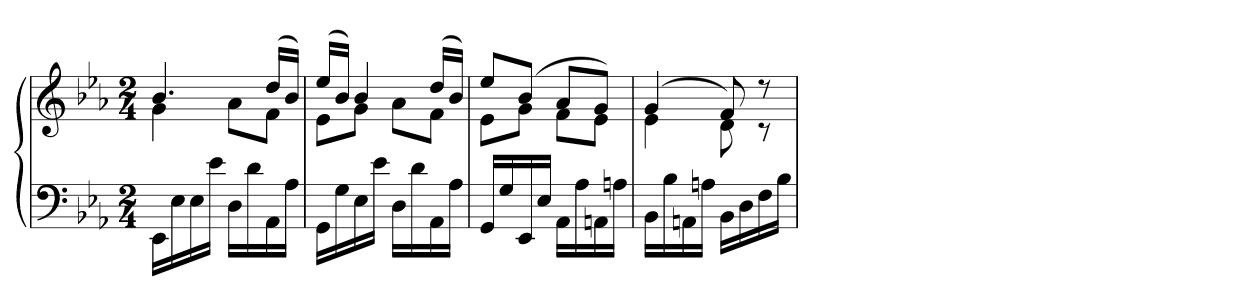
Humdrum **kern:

**kern	**kern
*part1	*part1
*staff2	*staff1
*clefF4	*clefG2
*k[b-e-a-]	*k[b-e-a-]
*E-:	*E-:
*M2/4	*M2/4
=	=
*	*^
16EE-LL	4.b-	4g
16E-	.	.
16E-	.	.
16e-JJ	.	.
16DLL	.	8a-L
16d	.	.
16AA-	(16ddLL	8fJ
16A-JJ	16b-JJ)	.
=138	=138	=138
16GGLL	(16ee-LL	8e-L
16G	16b-JJ)	.
16E-	4b-	8gJ
16e-JJ	.	.
16DLL	.	8a-L
16d	.	.
16AA-	(16ddLL	8fJ
16A-JJ	16b-JJ)	.
=139	=139	=139
16GGLL	8ee-L	8e-L
16G	.	.
16EE-	(8b-J	8gJ
16E-JJ	.	.
16AA-LL	8a-L	8fL
16A-	.	.
16AAn	8gJ)	8e-J
16AnJJ	.	.
=140	=140	=140
16BB-LL	(4g	4e-
16B-	.	.
16AAn	.	.
16AnJJ	.	.
16BB-LL	8f)	8d
16D	.	.
16F	8r	8r
16B-JJ	.	.
*	*v	*v
=	=
*-	*-
